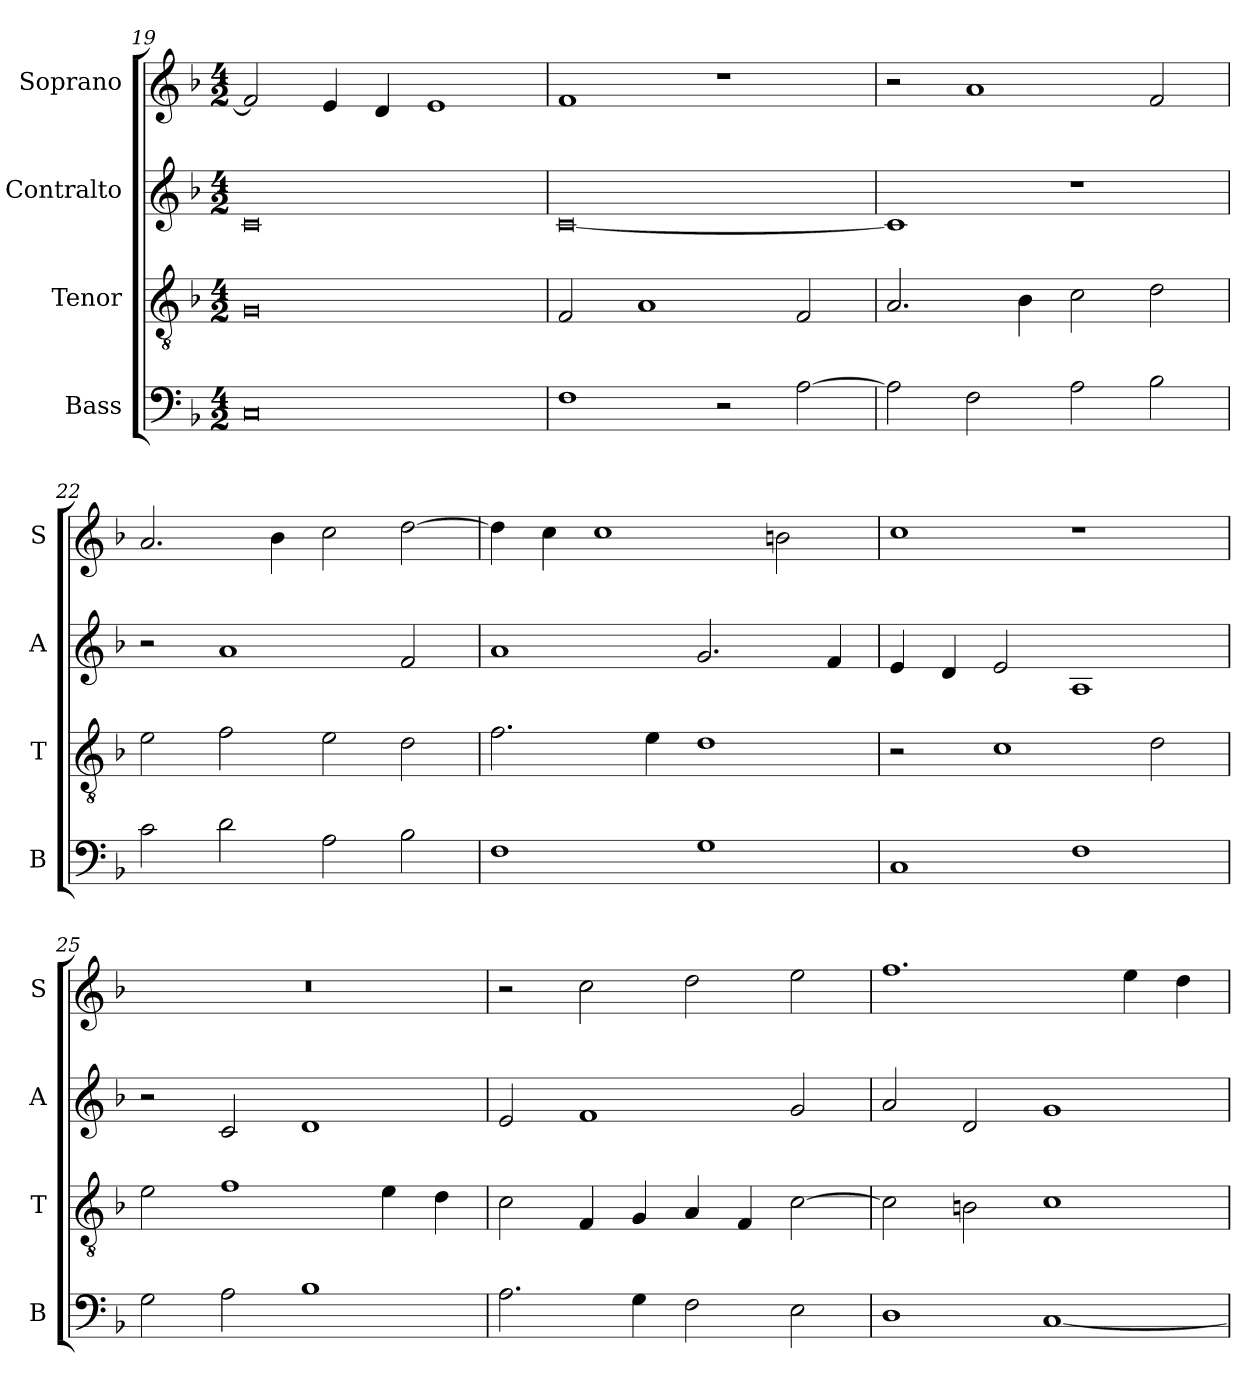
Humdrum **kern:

**kern	**kern	**kern	**kern
*part4	*part3	*part2	*part1
*staff4	*staff3	*staff2	*staff1
*I"Bass	*I"Tenor	*I"Contralto	*I"Soprano
*I'B	*I'T	*I'A	*I'S
*clefF4	*clefGv2	*clefG2	*clefG2
*k[b-]	*k[b-]	*k[b-]	*k[b-]
*M4/2	*M4/2	*M4/2	*M4/2
=19	=19	=19	=19
0C	0G	0c	2f]
.	.	.	4e
.	.	.	4d
.	.	.	1e
=20	=20	=20	=20
1F	2F	[0c	1f
.	1A	.	.
2r	.	.	1r
[2A	2F	.	.
=21	=21	=21	=21
2A]	2.A	1c]	2r
2F	.	.	1a
.	4B-	.	.
2A	2c	1r	.
2B-	2d	.	2f
=22	=22	=22	=22
2c	2e	2r	2.a
2d	2f	1a	.
.	.	.	4b-
2A	2e	.	2cc
2B-	2d	2f	[2dd
=23	=23	=23	=23
1F	2.f	1a	4dd]
.	.	.	4cc
.	.	.	1cc
.	4e	.	.
1G	1d	2.g	.
.	.	.	2bn
.	.	4f	.
=24	=24	=24	=24
1C	2r	4e	1cc
.	.	4d	.
.	1c	2e	.
1F	.	1A	1r
.	2d	.	.
=25	=25	=25	=25
2G	2e	2r	0r
2A	1f	2c	.
1B-	.	1d	.
.	4e	.	.
.	4d	.	.
=26	=26	=26	=26
2.A	2c	2e	2r
.	4F	1f	2cc
4G	4G	.	.
2F	4A	.	2dd
.	4F	.	.
2E	[2c	2g	2ee
=27	=27	=27	=27
1D	2c]	2a	1.ff
.	2Bn	2d	.
[1C	1c	1g	.
.	.	.	4ee
.	.	.	4dd
=	=	=	=
*-	*-	*-	*-
